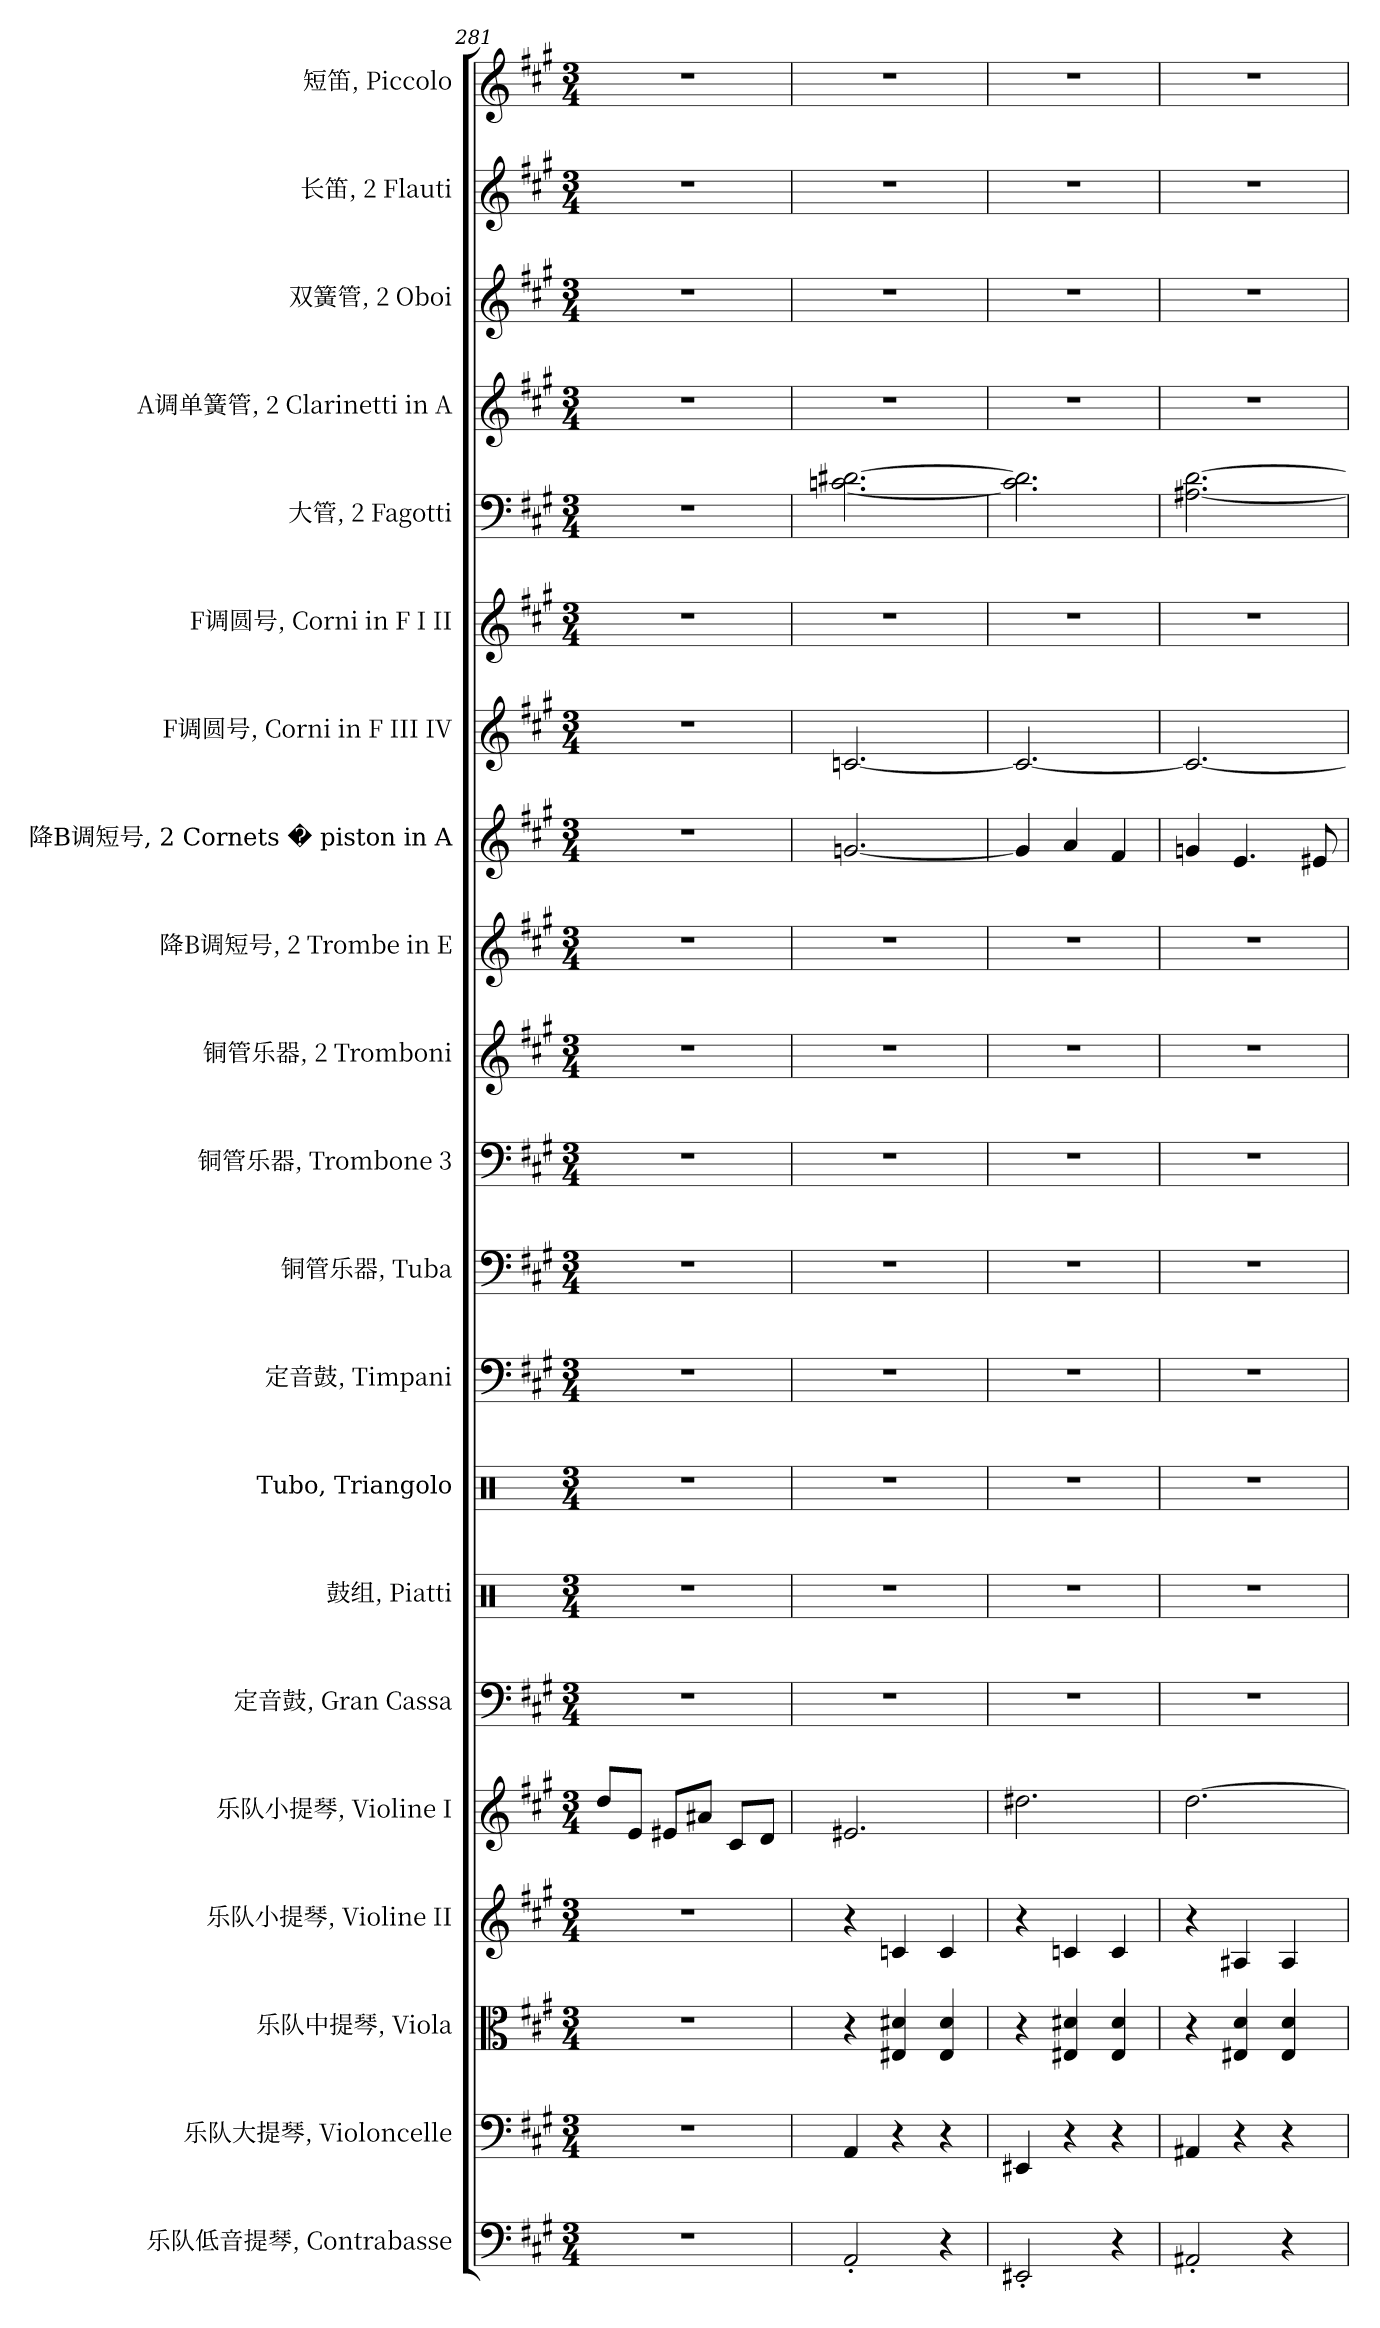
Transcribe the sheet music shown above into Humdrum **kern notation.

**kern	**kern	**kern	**kern	**kern	**kern	**kern	**kern	**kern	**kern	**kern	**kern	**kern	**kern	**kern	**kern	**kern	**kern	**kern	**kern	**kern
*part21	*part20	*part19	*part18	*part17	*part16	*part15	*part14	*part13	*part12	*part11	*part10	*part9	*part8	*part7	*part6	*part5	*part4	*part3	*part2	*part1
*staff21	*staff20	*staff19	*staff18	*staff17	*staff16	*staff15	*staff14	*staff13	*staff12	*staff11	*staff10	*staff9	*staff8	*staff7	*staff6	*staff5	*staff4	*staff3	*staff2	*staff1
*I"乐队低音提琴, Contrabasse	*I"乐队大提琴, Violoncelle	*I"乐队中提琴, Viola	*I"乐队小提琴, Violine II	*I"乐队小提琴, Violine I	*I"定音鼓, Gran Cassa	*I"鼓组, Piatti	*I"Tubo, Triangolo	*I"定音鼓, Timpani	*I"铜管乐器, Tuba	*I"铜管乐器, Trombone 3	*I"铜管乐器, 2 Tromboni	*I"降B调短号, 2 Trombe in E	*I"降B调短号, 2 Cornets � piston in A	*I"F调圆号, Corni in F III IV	*I"F调圆号, Corni in F I II	*I"大管, 2 Fagotti	*I"A调单簧管, 2 Clarinetti in A	*I"双簧管, 2 Oboi	*I"长笛, 2 Flauti	*I"短笛, Piccolo
*I'Cbs.	*	*	*	*	*	*	*I'Tu.	*I'Timp.	*	*	*	*	*I'B♭ Cnt.	*	*	*	*I'A Cl.	*I'Ob.	*I'Fl.	*I'Picc.
!!LO:PB:g=z
*clefF4	*clefF4	*clefC3	*clefG2	*clefG2	*clefF4	*clefX	*clefX	*clefF4	*clefF4	*clefF4	*clefG2	*clefG2	*clefG2	*clefG2	*clefG2	*clefF4	*clefG2	*clefG2	*clefG2	*clefG2
*ITrd7c12	*	*	*	*	*	*	*	*	*	*	*	*ITrd1c2	*ITrd1c2	*ITrd4c7	*ITrd4c7	*	*ITrd2c3	*	*	*ITrd-7c-12
*k[f#c#g#]	*k[f#c#g#]	*k[f#c#g#]	*k[f#c#g#]	*k[f#c#g#]	*k[f#c#g#]	*k[]	*k[]	*k[f#c#g#]	*k[f#c#g#]	*k[f#c#g#]	*k[f#c#g#]	*k[f#]	*k[f#]	*k[f#c#]	*k[f#c#]	*k[f#c#g#]	*k[f#c#g#d#a#e#]	*k[f#c#g#]	*k[f#c#g#]	*k[f#c#g#]
*M3/4	*M3/4	*M3/4	*M3/4	*M3/4	*M3/4	*M3/4	*M3/4	*M3/4	*M3/4	*M3/4	*M3/4	*M3/4	*M3/4	*M3/4	*M3/4	*M3/4	*M3/4	*M3/4	*M3/4	*M3/4
*MM200	*MM200	*MM200	*MM200	*MM200	*MM200	*MM200	*MM200	*MM200	*MM200	*MM200	*MM200	*MM200	*MM200	*MM200	*MM200	*MM200	*MM200	*MM200	*MM200	*MM200
=281	=281	=281	=281	=281	=281	=281	=281	=281	=281	=281	=281	=281	=281	=281	=281	=281	=281	=281	=281	=281
2.r	2.r	2.r	2.r	8dd/L	2.r	2.r	2.r	2.r	2.r	2.r	2.r	2.r	2.r	2.r	2.r	2.r	2.r	2.r	2.r	2.r
.	.	.	.	8e/J	.	.	.	.	.	.	.	.	.	.	.	.	.	.	.	.
.	.	.	.	8e#X/L	.	.	.	.	.	.	.	.	.	.	.	.	.	.	.	.
.	.	.	.	8a#X/J	.	.	.	.	.	.	.	.	.	.	.	.	.	.	.	.
.	.	.	.	8c#/L	.	.	.	.	.	.	.	.	.	.	.	.	.	.	.	.
.	.	.	.	8d/J	.	.	.	.	.	.	.	.	.	.	.	.	.	.	.	.
=282	=282	=282	=282	=282	=282	=282	=282	=282	=282	=282	=282	=282	=282	=282	=282	=282	=282	=282	=282	=282
*	*	*	*	*	*	*	*	*	*	*	*	*	*	*	*	*	*	*	*	*MM200
2AAA'/	4AA/	4r	4r	2.e#X/	2.r	2.r	2.r	2.r	2.r	2.r	2.r	2.r	[2.fn/	[2.Fn/	2.r	[2.cn\ [2.d#X\	2.r	2.r	2.r	2.r
.	4r	4E#X/ 4d#X/	4cn/	.	.	.	.	.	.	.	.	.	.	.	.	.	.	.	.	.
4r	4r	4E#/ 4d#/	4c/	.	.	.	.	.	.	.	.	.	.	.	.	.	.	.	.	.
=283	=283	=283	=283	=283	=283	=283	=283	=283	=283	=283	=283	=283	=283	=283	=283	=283	=283	=283	=283	=283
*	*	*	*	*	*	*	*	*	*	*	*	*	*	*	*	*	*	*	*	*MM200
2EEE#X'/	4EE#X/	4r	4r	2.dd#X\	2.r	2.r	2.r	2.r	2.r	2.r	2.r	2.r	4f/]	2.F/_	2.r	2.c\] 2.d#\]	2.r	2.r	2.r	2.r
.	4r	4E#X/ 4d#X/	4cn/	.	.	.	.	.	.	.	.	.	4g/	.	.	.	.	.	.	.
4r	4r	4E#/ 4d#/	4c/	.	.	.	.	.	.	.	.	.	4e/	.	.	.	.	.	.	.
=284	=284	=284	=284	=284	=284	=284	=284	=284	=284	=284	=284	=284	=284	=284	=284	=284	=284	=284	=284	=284
*	*	*	*	*	*	*	*	*	*	*	*	*	*	*	*	*	*	*	*	*MM200
2AAA#X'/	4AA#X/	4r	4r	[2.dd\	2.r	2.r	2.r	2.r	2.r	2.r	2.r	2.r	4fn/	2.F/_	2.r	[2.A#X\ [2.d\	2.r	2.r	2.r	2.r
.	4r	4E#X/ 4d/	4A#X/	.	.	.	.	.	.	.	.	.	4.d/	.	.	.	.	.	.	.
4r	4r	4E#/ 4d/	4A#/	.	.	.	.	.	.	.	.	.	.	.	.	.	.	.	.	.
.	.	.	.	.	.	.	.	.	.	.	.	.	8d#X/	.	.	.	.	.	.	.
=	=	=	=	=	=	=	=	=	=	=	=	=	=	=	=	=	=	=	=	=
*-	*-	*-	*-	*-	*-	*-	*-	*-	*-	*-	*-	*-	*-	*-	*-	*-	*-	*-	*-	*-
